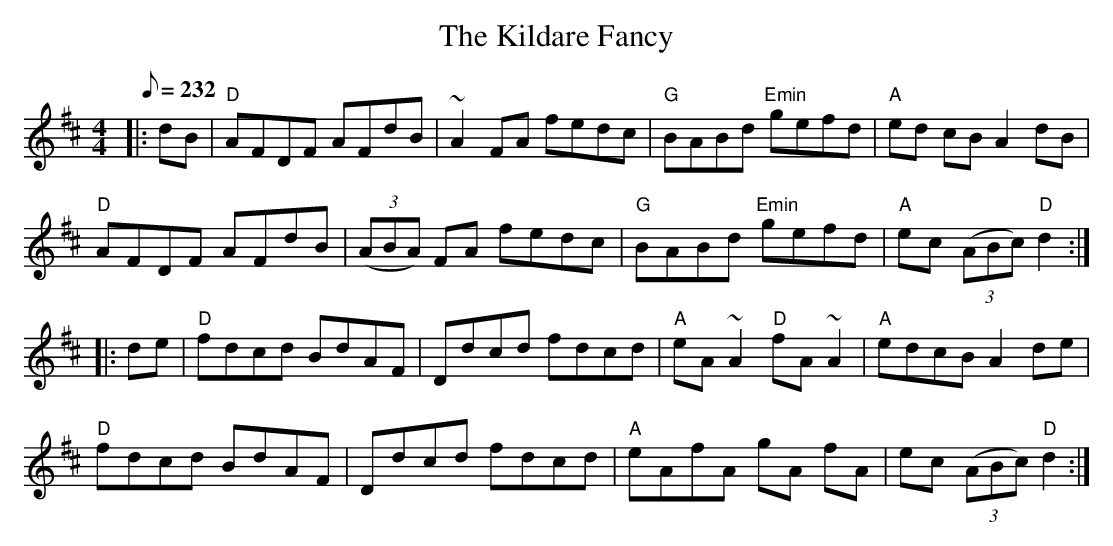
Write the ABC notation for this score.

X:1
T:Kildare Fancy, The
M:4/4
L:1/8
Q:232
K:D
|: dB| "D"AFDF AFdB| ~A2 FA fedc| "G"BABd "Emin"gefd| "A"ed cB A2 dB|
"D"AFDF AFdB| ((3ABA) FA fedc| "G"BABd "Emin"gefd| "A"ec ((3ABc) "D"d2::
 de| "D"fdcd BdAF| Ddcd fdcd| "A"eA ~A2 "D"fA ~A2 | "A"edcB A2 de|
"D"fdcd BdAF| Ddcd fdcd| "A"eAfA gA fA| ec ((3ABc) "D"d2:|
